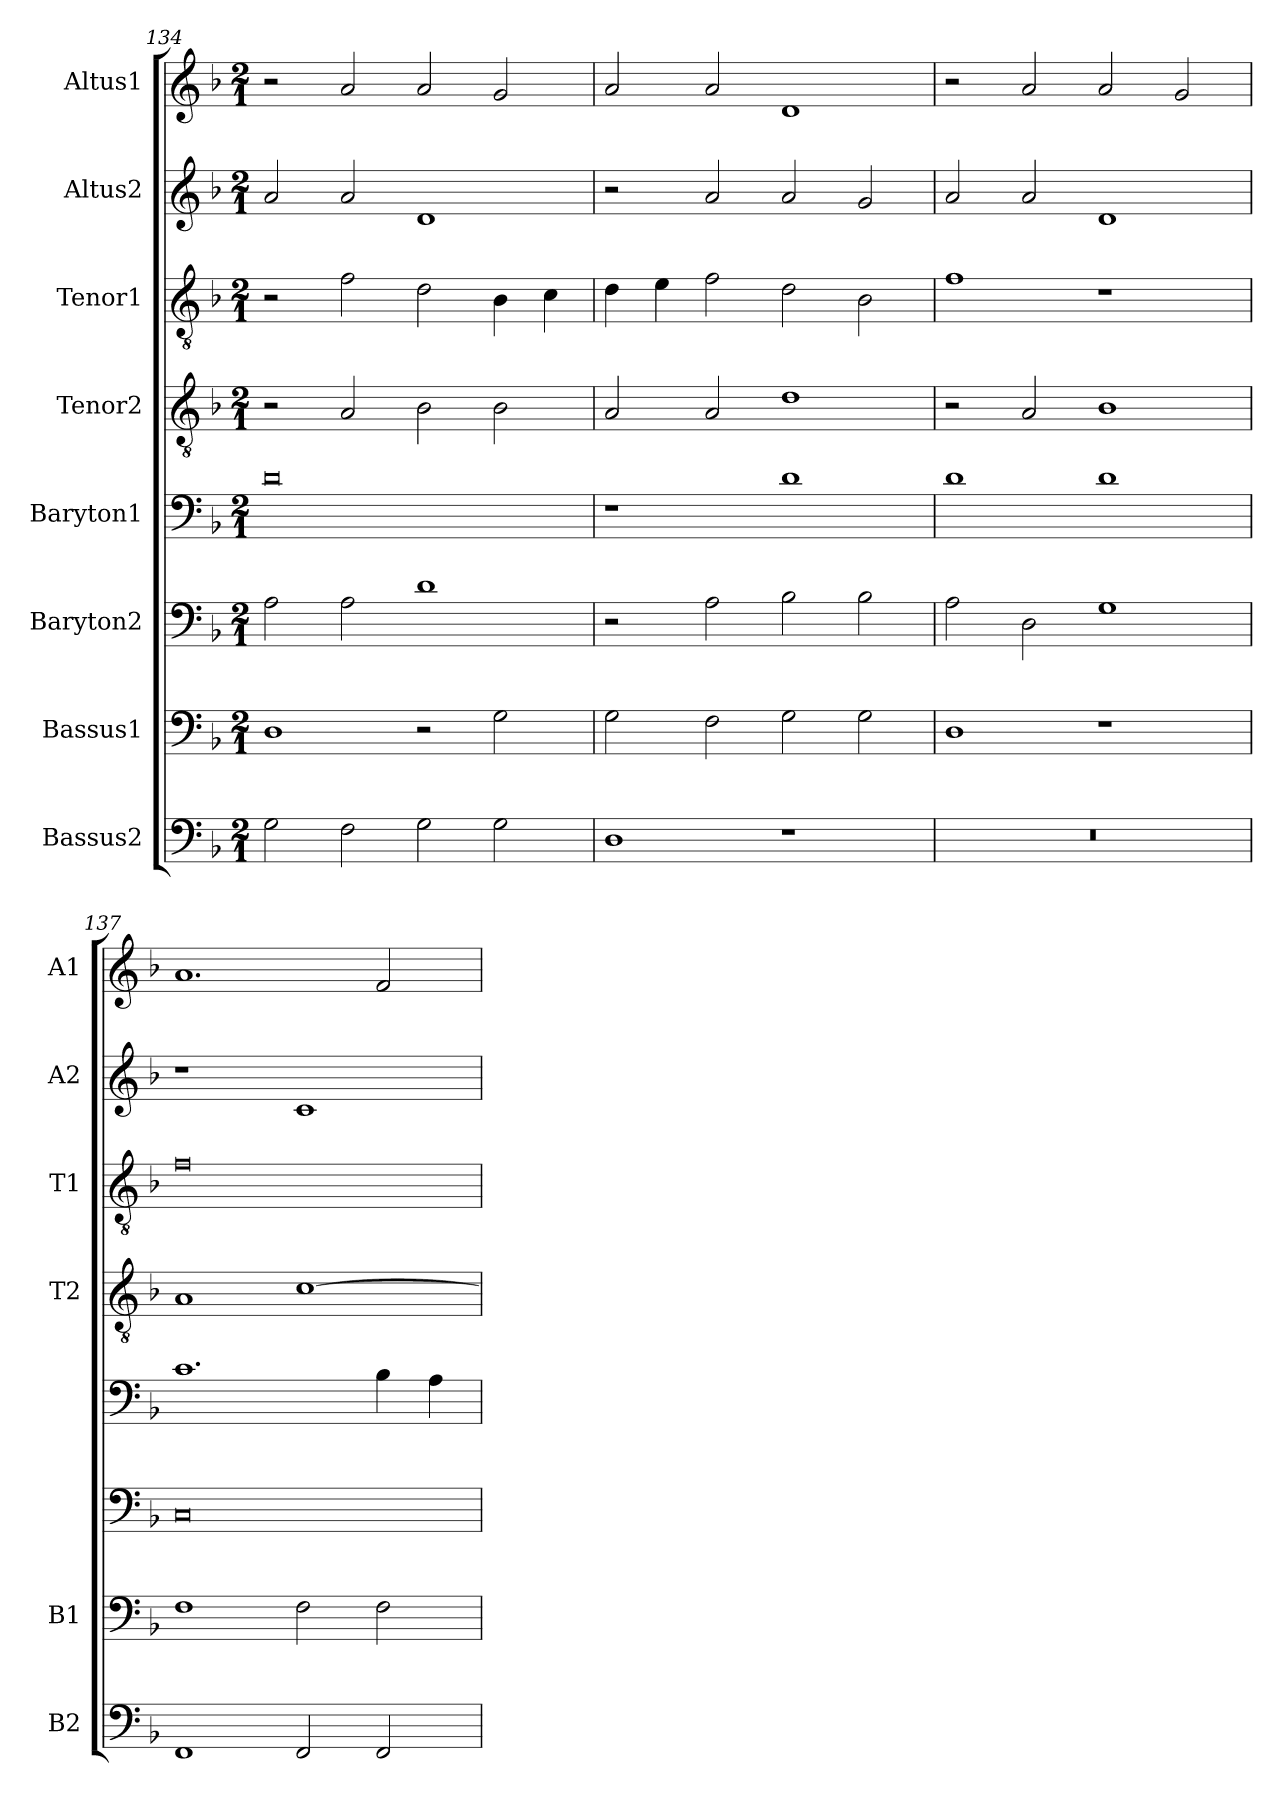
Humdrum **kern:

**kern	**kern	**kern	**kern	**kern	**kern	**kern	**kern
*part8	*part7	*part6	*part5	*part4	*part3	*part2	*part1
*staff8	*staff7	*staff6	*staff5	*staff4	*staff3	*staff2	*staff1
*I"Bassus2	*I"Bassus1	*I"Baryton2	*I"Baryton1	*I"Tenor2	*I"Tenor1	*I"Altus2	*I"Altus1
*I'B2	*I'B1	*	*	*I'T2	*I'T1	*I'A2	*I'A1
*clefF4	*clefF4	*clefF4	*clefF4	*clefGv2	*clefGv2	*clefG2	*clefG2
*k[b-]	*k[b-]	*k[b-]	*k[b-]	*k[b-]	*k[b-]	*k[b-]	*k[b-]
*M2/1	*M2/1	*M2/1	*M2/1	*M2/1	*M2/1	*M2/1	*M2/1
=134	=134	=134	=134	=134	=134	=134	=134
2G	1D	2A	0d	2r	2r	2a	2r
2F	.	2A	.	2A	2f	2a	2a
2G	2r	1d	.	2B-	2d	1d	2a
2G	2G	.	.	2B-	4B-	.	2g
.	.	.	.	.	4c	.	.
=135	=135	=135	=135	=135	=135	=135	=135
1D	2G	2r	1r	2A	4d	2r	2a
.	.	.	.	.	4e	.	.
.	2F	2A	.	2A	2f	2a	2a
1r	2G	2B-	1d	1d	2d	2a	1d
.	2G	2B-	.	.	2B-	2g	.
=136	=136	=136	=136	=136	=136	=136	=136
0r	1D	2A	1d	2r	1f	2a	2r
.	.	2D	.	2A	.	2a	2a
.	1r	1G	1d	1B-	1r	1d	2a
.	.	.	.	.	.	.	2g
=137	=137	=137	=137	=137	=137	=137	=137
1FF	1F	0C	1.c	1A	0f	1r	1.a
2FF	2F	.	.	[1c	.	1c	.
2FF	2F	.	4B-	.	.	.	2f
.	.	.	4A	.	.	.	.
=	=	=	=	=	=	=	=
*-	*-	*-	*-	*-	*-	*-	*-
